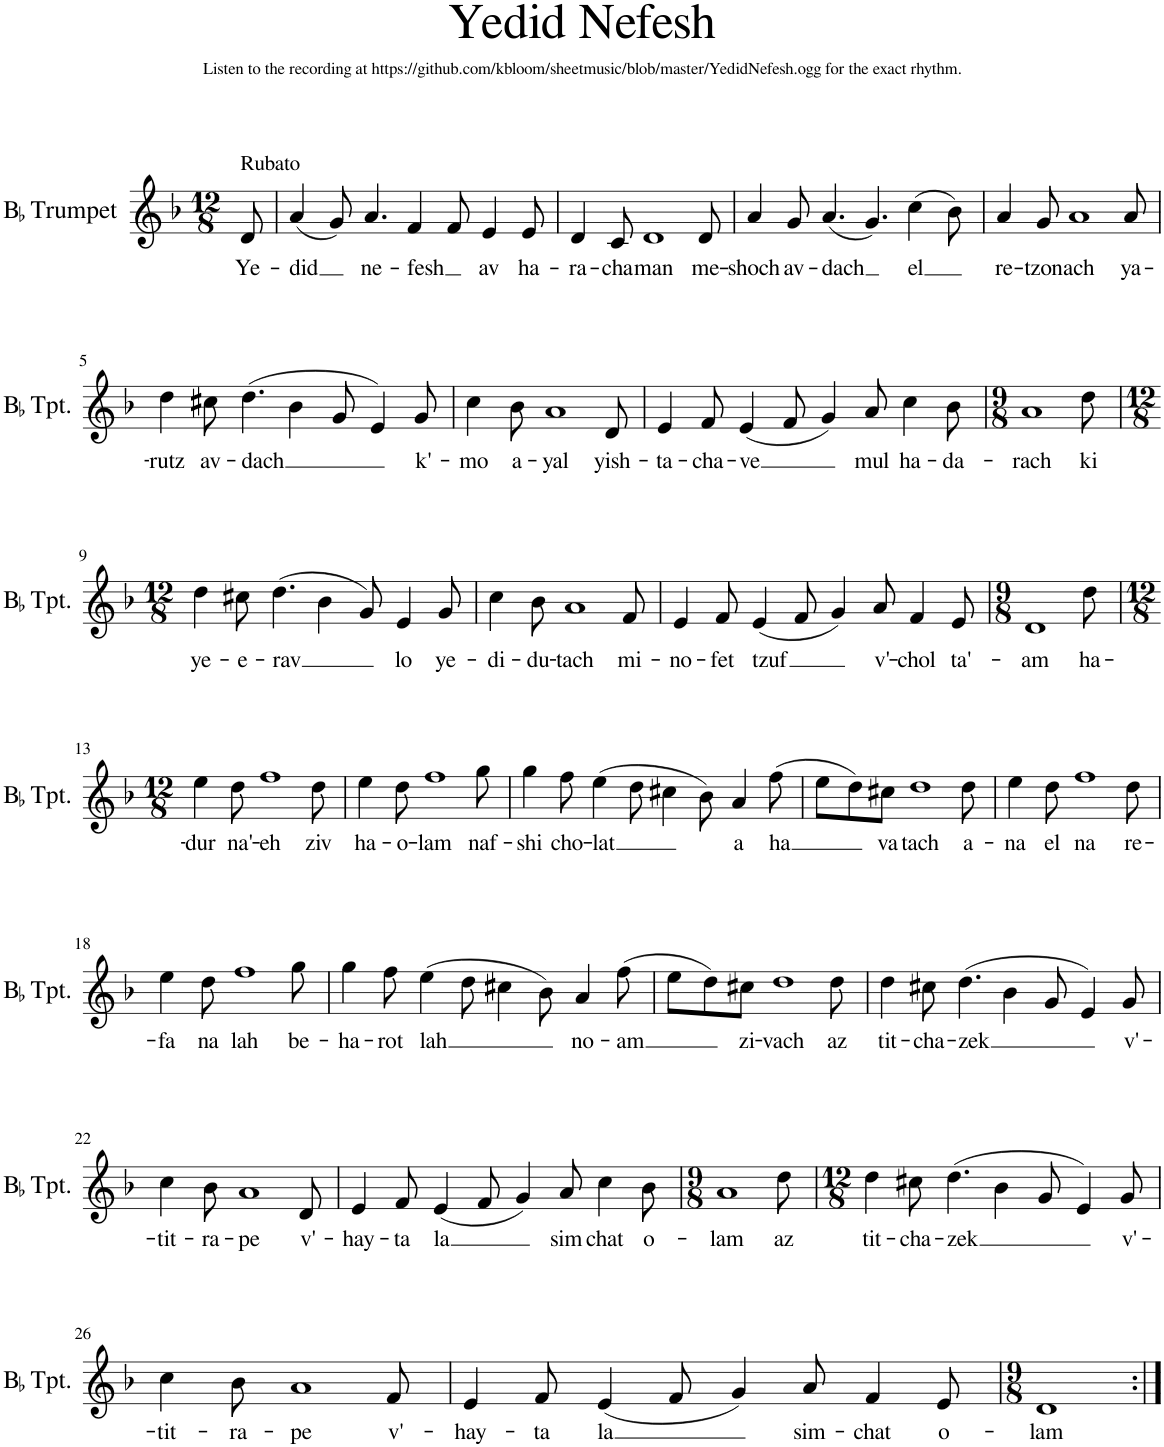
**kern	**text
*part1	*part1
*staff1	*staff1
*I"BaccidentalFlat Trumpet	*
*I'BaccidentalFlat Tpt.	*
*clefG2	*
*Trd1c2	*
*k[b-]	*
*M12/8	*
=	=
!LO:TX:a:t=Rubato	!
!	!LO:LY:b
8d/	Ye-
=1	=1
!	!LO:LY:b
(4a/	-did
8g/)	.
!	!LO:LY:b
4.a/	ne-
!	!LO:LY:b
4f/	-fesh
8f/	.
!	!LO:LY:b
4e/	av
!	!LO:LY:b
8e/	ha-
=2	=2
!	!LO:LY:b
4d/	-ra-
!	!LO:LY:b
8c/	-cha-
!	!LO:LY:b
1d	-man
!	!LO:LY:b
8d/	me-
=3	=3
!	!LO:LY:b
4a/	-shoch
!	!LO:LY:b
8g/	av-
!	!LO:LY:b
(4.a/	-dach
4.g/)	.
!	!LO:LY:b
(4cc\	el
8b-\)	.
=4	=4
!	!LO:LY:b
4a/	re-
!	!LO:LY:b
8g/	-tzon-
!	!LO:LY:b
1a	-ach
!	!LO:LY:b
8a/	ya-
!!LO:LB:g=z
=5	=5
!	!LO:LY:b
4dd\	-rutz
!	!LO:LY:b
8cc#X\	av-
!	!LO:LY:b
(4.dd\	-dach
4b-\	.
8g/	.
4e/)	.
!	!LO:LY:b
8g/	k'-
=6	=6
!	!LO:LY:b
4cc\	-mo
!	!LO:LY:b
8b-\	a-
!	!LO:LY:b
1a	-yal
!	!LO:LY:b
8d/	yish-
=7	=7
!	!LO:LY:b
4e/	-ta-
!	!LO:LY:b
8f/	-cha-
!	!LO:LY:b
(4e/	-ve
8f/	.
4g/)	.
!	!LO:LY:b
8a/	mul
!	!LO:LY:b
4cc\	ha-
!	!LO:LY:b
8b-\	-da-
=8	=8
*M9/8	*
!	!LO:LY:b
1a	-rach
!	!LO:LY:b
8dd\	ki
!!LO:LB:g=z
=9	=9
*M12/8	*
!	!LO:LY:b
4dd\	ye-
!	!LO:LY:b
8cc#X\	-e-
!	!LO:LY:b
(4.dd\	-rav
4b-\	.
8g/)	.
!	!LO:LY:b
4e/	lo
!	!LO:LY:b
8g/	ye-
=10	=10
!	!LO:LY:b
4cc\	-di-
!	!LO:LY:b
8b-\	-du-
!	!LO:LY:b
1a	-tach
!	!LO:LY:b
8f/	mi-
=11	=11
!	!LO:LY:b
4e/	-no-
!	!LO:LY:b
8f/	-fet
!	!LO:LY:b
(4e/	tzuf
8f/	.
4g/)	.
!	!LO:LY:b
8a/	v'-
!	!LO:LY:b
4f/	-chol
!	!LO:LY:b
8e/	ta'-
=12	=12
*M9/8	*
!	!LO:LY:b
1d	-am
!	!LO:LY:b
8dd\	ha-
!!LO:LB:g=z
=13	=13
*M12/8	*
!	!LO:LY:b
4ee\	-dur
!	!LO:LY:b
8dd\	na'-
!	!LO:LY:b
1ff	-eh
!	!LO:LY:b
8dd\	ziv
=14	=14
!	!LO:LY:b
4ee\	ha-
!	!LO:LY:b
8dd\	-o-
!	!LO:LY:b
1ff	-lam
!	!LO:LY:b
8gg\	naf-
=15	=15
!	!LO:LY:b
4gg\	-shi
!	!LO:LY:b
8ff\	cho-
!	!LO:LY:b
(4ee\	-lat
8dd\	.
4cc#X\	.
8b-\)	.
!	!LO:LY:b
4a/	a
!	!LO:LY:b
(8ff\	ha
=16	=16
8ee\L	.
8dd\)	.
!	!LO:LY:b
8cc#X\J	va-
!	!LO:LY:b
1dd	-tach
!	!LO:LY:b
8dd\	a-
=17	=17
!	!LO:LY:b
4ee\	-na
!	!LO:LY:b
8dd\	el
!	!LO:LY:b
1ff	na
!	!LO:LY:b
8dd\	re-
!!LO:LB:g=z
=18	=18
!	!LO:LY:b
4ee\	-fa
!	!LO:LY:b
8dd\	na
!	!LO:LY:b
1ff	lah
!	!LO:LY:b
8gg\	be-
=19	=19
!	!LO:LY:b
4gg\	-ha-
!	!LO:LY:b
8ff\	-rot
!	!LO:LY:b
(4ee\	lah
8dd\	.
4cc#X\	.
8b-\)	.
!	!LO:LY:b
4a/	no-
!	!LO:LY:b
(8ff\	-am
=20	=20
8ee\L	.
8dd\)	.
!	!LO:LY:b
8cc#X\J	zi-
!	!LO:LY:b
1dd	-vach
!	!LO:LY:b
8dd\	az
=21	=21
!	!LO:LY:b
4dd\	tit-
!	!LO:LY:b
8cc#X\	-cha-
!	!LO:LY:b
(4.dd\	-zek
4b-\	.
8g/	.
4e/)	.
!	!LO:LY:b
8g/	v'-
!!LO:LB:g=z
=22	=22
!	!LO:LY:b
4cc\	-tit-
!	!LO:LY:b
8b-\	-ra-
!	!LO:LY:b
1a	-pe
!	!LO:LY:b
8d/	v'-
=23	=23
!	!LO:LY:b
4e/	-hay-
!	!LO:LY:b
8f/	-ta
!	!LO:LY:b
(4e/	la
8f/	.
4g/)	.
!	!LO:LY:b
8a/	sim-
!	!LO:LY:b
4cc\	-chat
!	!LO:LY:b
8b-\	o-
=24	=24
*M9/8	*
!	!LO:LY:b
1a	-lam
!	!LO:LY:b
8dd\	az
=25	=25
*M12/8	*
!	!LO:LY:b
4dd\	tit-
!	!LO:LY:b
8cc#X\	-cha-
!	!LO:LY:b
(4.dd\	-zek
4b-\	.
8g/	.
4e/)	.
!	!LO:LY:b
8g/	v'-
!!LO:LB:g=z
=26	=26
!	!LO:LY:b
4cc\	-tit-
!	!LO:LY:b
8b-\	-ra-
!	!LO:LY:b
1a	-pe
!	!LO:LY:b
8f/	v'-
=27	=27
!	!LO:LY:b
4e/	-hay-
!	!LO:LY:b
8f/	-ta
!	!LO:LY:b
(4e/	la
8f/	.
4g/)	.
!	!LO:LY:b
8a/	sim-
!	!LO:LY:b
4f/	-chat
!	!LO:LY:b
8e/	o-
=28	=28
*M9/8	*
!	!LO:LY:b
1d	-lam
=:|!	=:|!
*-	*-
